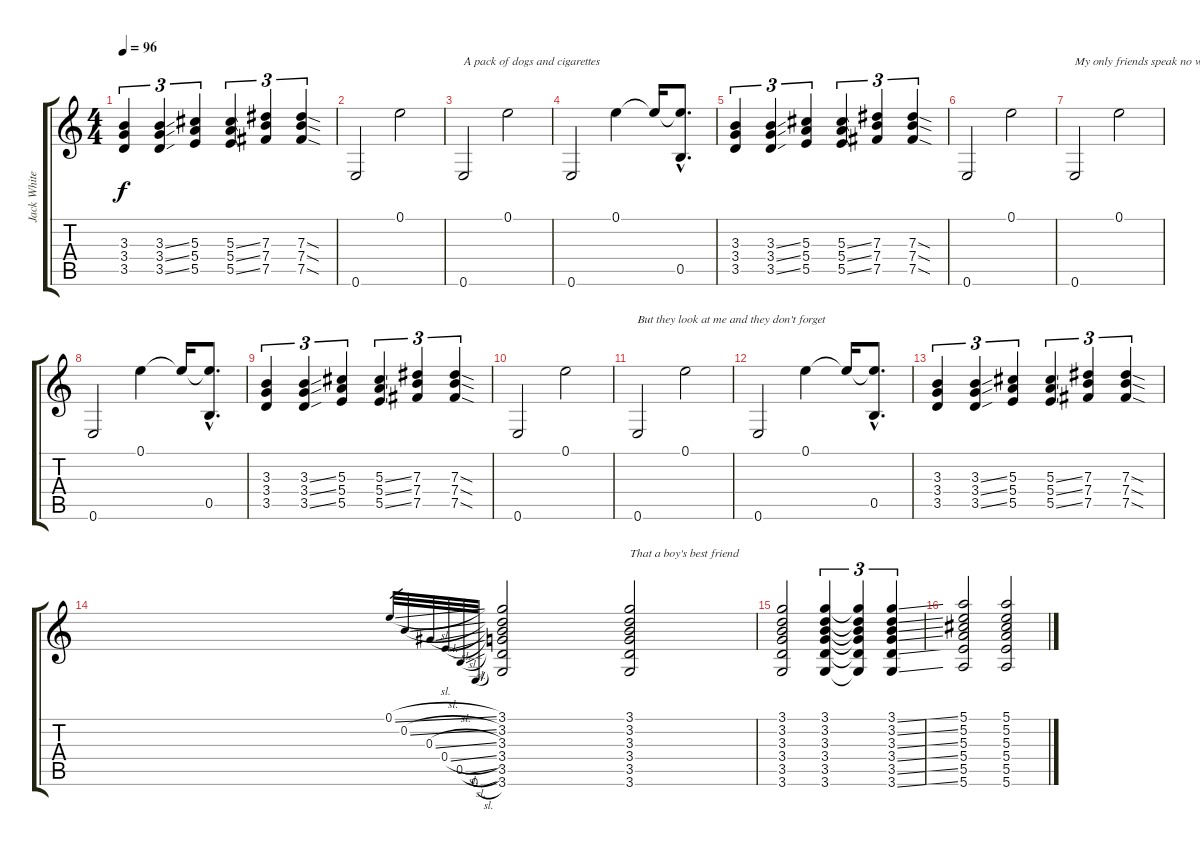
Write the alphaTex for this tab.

\track ("Jack White" "Jack White") {instrument electricguitarmuted}
\staff {score tabs}
\tuning (E4 B3 Ab3 E3 B2 E2) {hide}
\ts (4 4)
\tempo 96
\clef g2
\ks c
(3.3 3.4 3.5).4{tu (3 2) dy f} (3.3{ss} 3.4{ss} 3.5{ss}).4{tu (3 2)} (5.3 5.4 5.5).4{tu (3 2)} (5.3{ss} 5.4{ss} 5.5{ss}).4{tu (3 2)} (7.3 7.4 7.5).4{tu (3 2)} (7.3{sod} 7.4{sod} 7.5{sod}).4{tu (3 2)} |
0.6.2 0.1.2 |
0.6.2{txt "A pack of dogs and cigarettes"} 0.1.2 |
0.6.2 0.1.4 0.1{t}.16 (0.1{hac t} 0.5{hac}).8{d} |
(3.3 3.4 3.5).4{tu (3 2)} (3.3{ss} 3.4{ss} 3.5{ss}).4{tu (3 2)} (5.3 5.4 5.5).4{tu (3 2)} (5.3{ss} 5.4{ss} 5.5{ss}).4{tu (3 2)} (7.3 7.4 7.5).4{tu (3 2)} (7.3{sod} 7.4{sod} 7.5{sod}).4{tu (3 2)} |
0.6.2 0.1.2 |
0.6.2{txt "My only friends speak no words to me"} 0.1.2 |
0.6.2 0.1.4 0.1{t}.16 (0.1{hac t} 0.5{hac}).8{d} |
(3.3 3.4 3.5).4{tu (3 2)} (3.3{ss} 3.4{ss} 3.5{ss}).4{tu (3 2)} (5.3 5.4 5.5).4{tu (3 2)} (5.3{ss} 5.4{ss} 5.5{ss}).4{tu (3 2)} (7.3 7.4 7.5).4{tu (3 2)} (7.3{sod} 7.4{sod} 7.5{sod}).4{tu (3 2)} |
0.6.2 0.1.2 |
0.6.2{txt "But they look at me and they don't forget"} 0.1.2 |
0.6.2 0.1.4 0.1{t}.16 (0.1{hac t} 0.5{hac}).8{d} |
(3.3 3.4 3.5).4{tu (3 2)} (3.3{ss} 3.4{ss} 3.5{ss}).4{tu (3 2)} (5.3 5.4 5.5).4{tu (3 2)} (5.3{ss} 5.4{ss} 5.5{ss}).4{tu (3 2)} (7.3 7.4 7.5).4{tu (3 2)} (7.3{sod} 7.4{sod} 7.5{sod}).4{tu (3 2)} |
0.1{sl}.32{gr} 0.2{sl}.32{gr} 0.3{sl}.32{gr} 0.4{sl}.32{gr} 0.5{sl}.32{gr} 0.6{sl}.32{gr} (3.1 3.2 3.3 3.4 3.5 3.6).2 (3.1 3.2 3.3 3.4 3.5 3.6).2{txt "That a boy's best friend"} |
(3.1 3.2 3.3 3.4 3.5 3.6).2 (3.1 3.2 3.3 3.4 3.5 3.6).4{tu (3 2)} (3.1{t} 3.2{t} 3.3{t} 3.4{t} 3.5{t} 3.6{t}).4{tu (3 2)} (3.1{ss} 3.2{ss} 3.3{ss} 3.4{ss} 3.5{ss} 3.6{ss}).4{tu (3 2)} |
(5.1 5.2 5.3 5.4 5.5 5.6).2 (5.1 5.2 5.3 5.4 5.5 5.6).2
